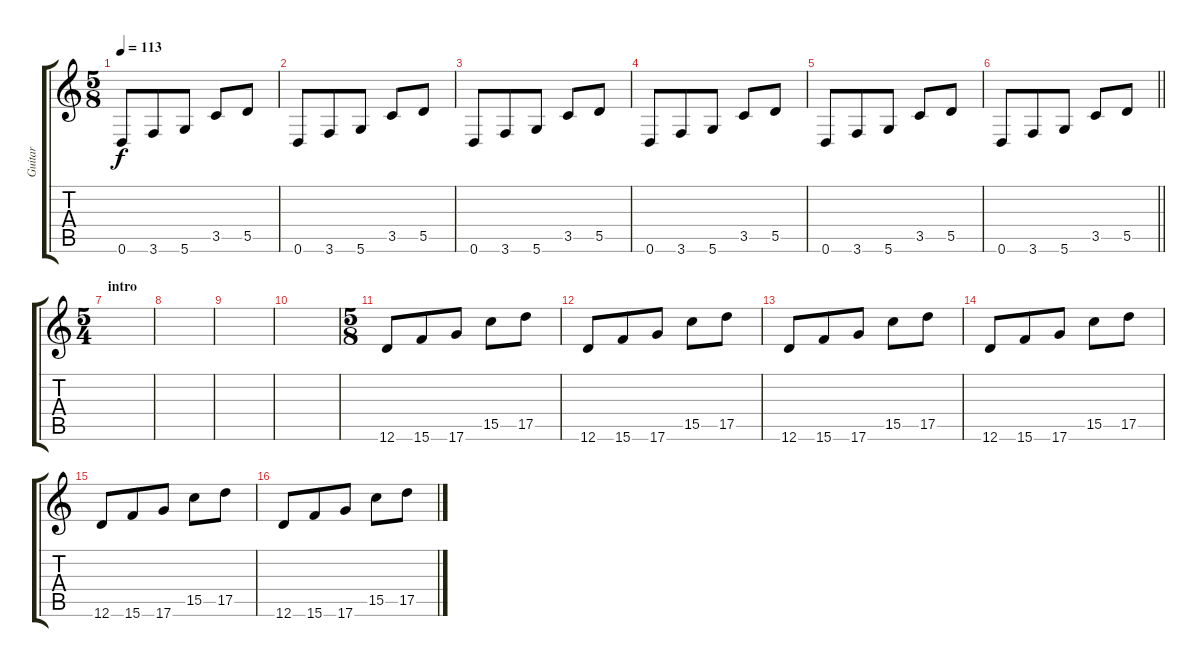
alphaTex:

\track ("Guitar" "Guitar") {instrument distortionguitar}
\staff {score tabs}
\tuning (E4 B3 G3 D3 A2 D2) {hide}
\ts (5 8)
\tempo 113
\clef g2
\ks c
0.6.8{dy f} 3.6.8 5.6.8 3.5.8 5.5.8 |
0.6.8 3.6.8 5.6.8 3.5.8 5.5.8 |
0.6.8 3.6.8 5.6.8 3.5.8 5.5.8 |
0.6.8 3.6.8 5.6.8 3.5.8 5.5.8 |
0.6.8 3.6.8 5.6.8 3.5.8 5.5.8 |
\barLineRight lightlight
0.6.8 3.6.8 5.6.8 3.5.8 5.5.8 |
\ts (5 4)
\section ("" "intro")
|
|
|
|
\ts (5 8)
12.6.8 15.6.8 17.6.8 15.5.8 17.5.8 |
12.6.8 15.6.8 17.6.8 15.5.8 17.5.8 |
12.6.8 15.6.8 17.6.8 15.5.8 17.5.8 |
12.6.8 15.6.8 17.6.8 15.5.8 17.5.8 |
12.6.8 15.6.8 17.6.8 15.5.8 17.5.8 |
12.6.8 15.6.8 17.6.8 15.5.8 17.5.8
